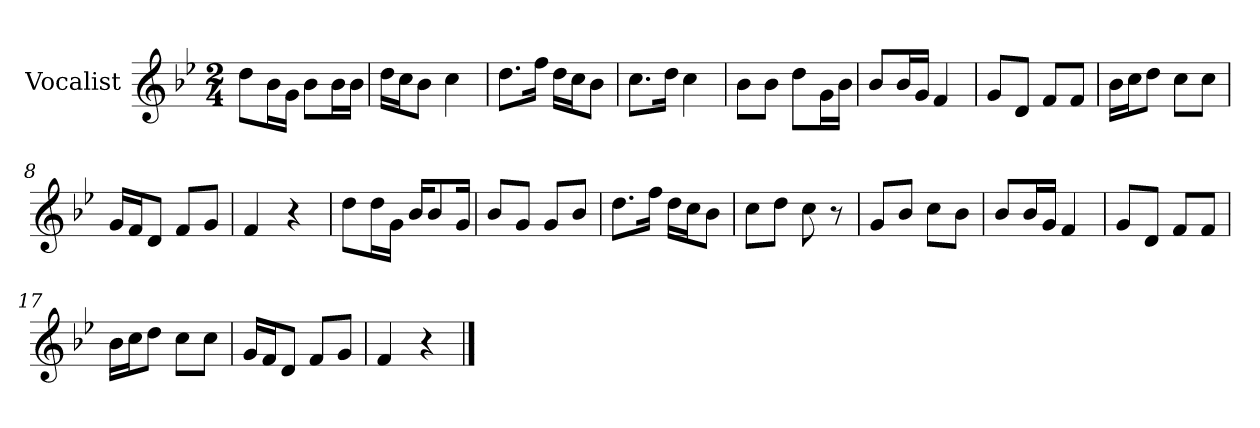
**kern
*part1
*staff1
*I"Vocalist
*k[b-e-]
*B-:
*M2/4
=
8ddL
16b-L
16gJJ
8b-L
16b-L
16b-JJ
=1
16ddLL
16ccJ
8b-J
4cc
=2
8.ddL
16ffJk
16ddLL
16ccJ
8b-J
=3
8.ccL
16ddJk
4cc
=4
8b-L
8b-J
8ddL
16gL
16b-JJ
=5
8b-L
16b-L
16gJJ
4f
=6
8gL
8dJ
8fL
8fJ
=7
16b-LL
16ccJ
8ddJ
8ccL
8ccJ
=8
16gLL
16fJ
8dJ
8fL
8gJ
=9
4f
4r
=10
8ddL
16ddL
16gJJ
16b-KL
8b-
16gJk
=11
8b-L
8gJ
8gL
8b-J
=12
8.ddL
16ffJk
16ddLL
16ccJ
8b-J
=13
8ccL
8ddJ
8cc
8r
=14
8gL
8b-J
8ccL
8b-J
=15
8b-L
16b-L
16gJJ
4f
=16
8gL
8dJ
8fL
8fJ
=17
16b-LL
16ccJ
8ddJ
8ccL
8ccJ
=18
16gLL
16fJ
8dJ
8fL
8gJ
=19
4f
4r
==
*-
